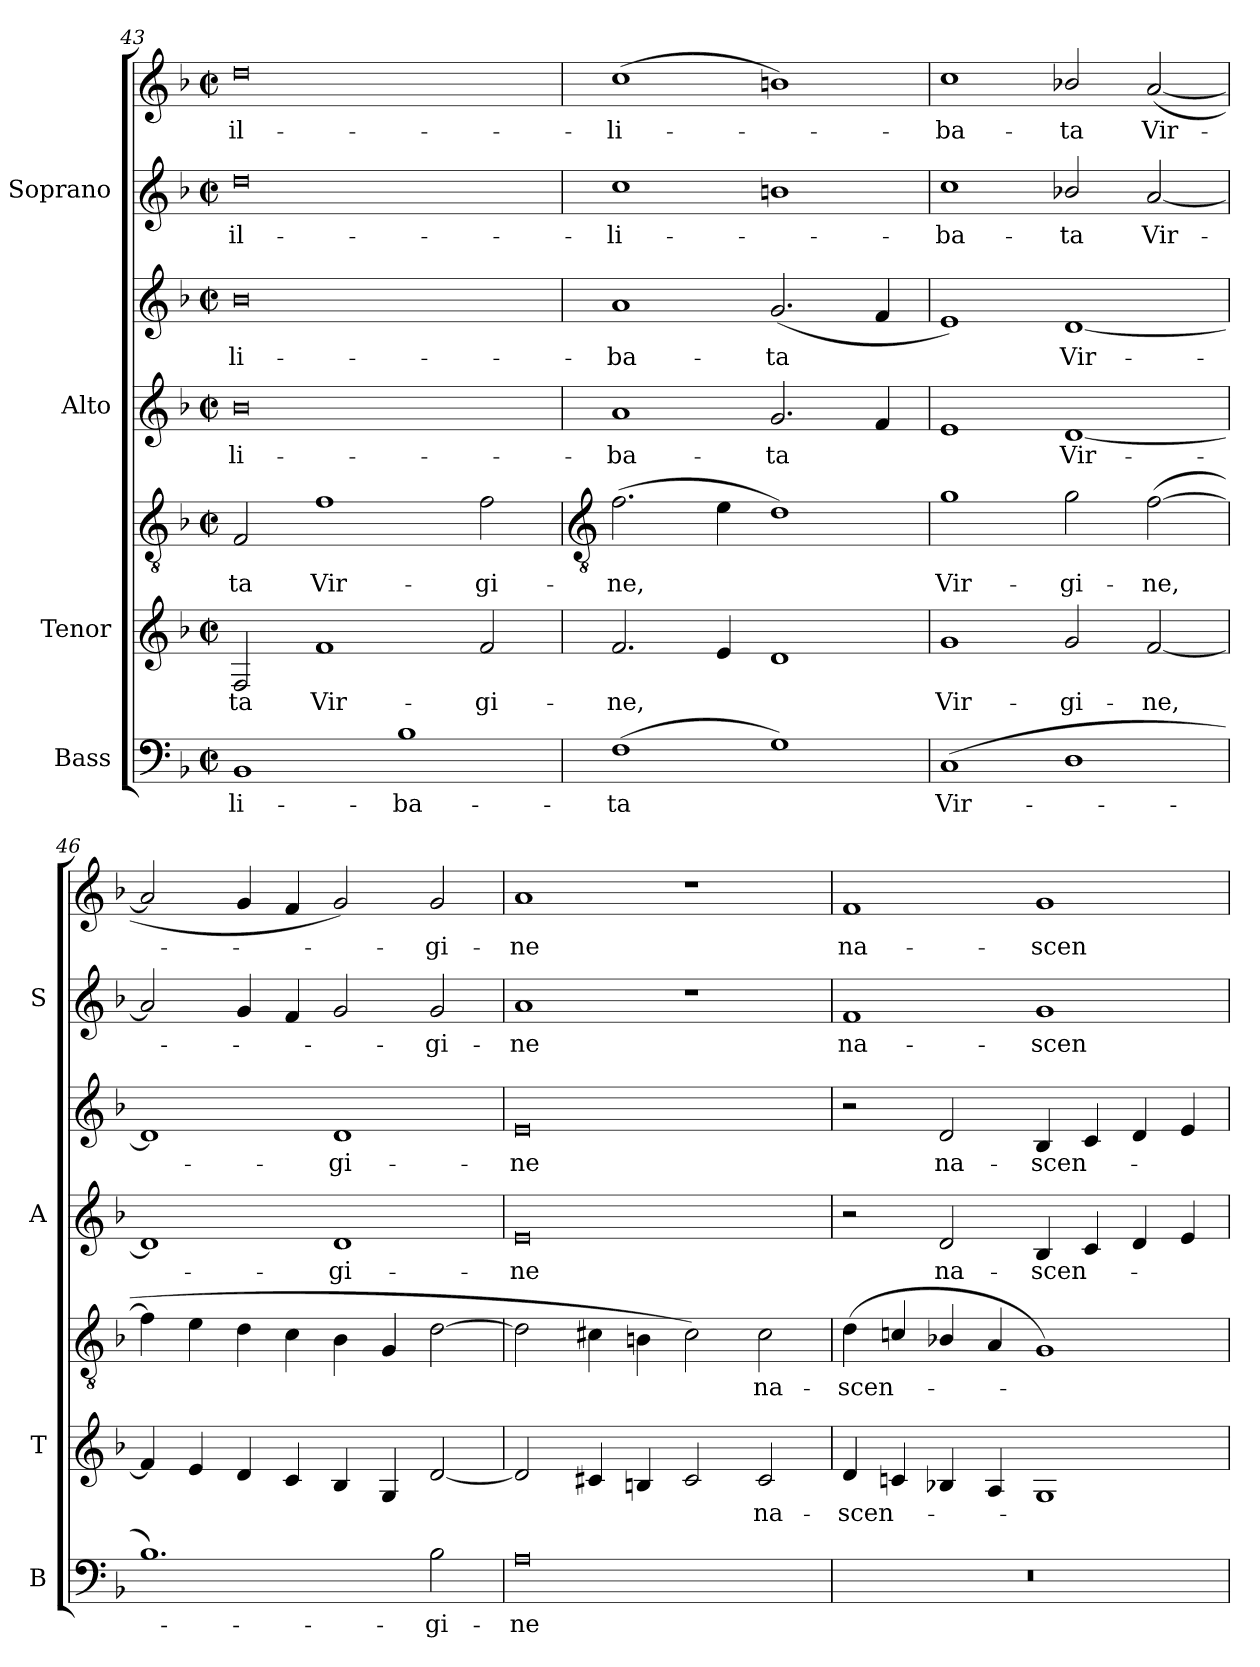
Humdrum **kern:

**kern	**text	**kern	**text	**kern	**text	**kern	**text	**kern	**text	**kern	**text	**kern	**text
*part4	*part4	*part3	*part3	*part3	*part3	*part2	*part2	*part2	*part2	*part1	*part1	*part1	*part1
*staff7	*staff7	*staff6	*staff6	*staff5	*staff5	*staff4	*staff4	*staff3	*staff3	*staff2	*staff2	*staff1	*staff1
*I"Bass	*	*I"Tenor	*	*	*	*I"Alto	*	*	*	*I"Soprano	*	*	*
*I'B	*	*I'T	*	*	*	*I'A	*	*	*	*I'S	*	*	*
*clefF4	*	*	*	*clefGv2	*	*	*	*clefG2	*	*	*	*clefG2	*
*k[b-]	*	*k[b-]	*	*k[b-]	*	*k[b-]	*	*k[b-]	*	*k[b-]	*	*k[b-]	*
*F:	*	*F:	*	*F:	*	*F:	*	*F:	*	*F:	*	*F:	*
*M4/2	*	*M4/2	*	*M4/2	*	*M4/2	*	*M4/2	*	*M4/2	*	*M4/2	*
*met(c|)	*	*met(c|)	*	*met(c|)	*	*met(c|)	*	*met(c|)	*	*met(c|)	*	*met(c|)	*
=43	=43	=43	=43	=43	=43	=43	=43	=43	=43	=43	=43	=43	=43
!	!LO:LY:b	!	!LO:LY:b	!	!LO:LY:b	!	!LO:LY:b	!	!LO:LY:b	!	!LO:LY:b	!	!LO:LY:b
1BB-	-li-	2F	-ta	2F	-ta	0b-	-li-	0b-	-li-	0dd	il-	0dd	il-
!	!	!	!LO:LY:b	!	!LO:LY:b	!	!	!	!	!	!	!	!
.	.	1f	Vir-	1f	Vir-	.	.	.	.	.	.	.	.
!	!LO:LY:b	!	!	!	!	!	!	!	!	!	!	!	!
1B-	-ba-	.	.	.	.	.	.	.	.	.	.	.	.
!	!	!	!LO:LY:b	!	!LO:LY:b	!	!	!	!	!	!	!	!
.	.	2f	-gi-	2f	-gi-	.	.	.	.	.	.	.	.
!!LO:LB:g=z
=44	=44	=44	=44	=44	=44	=44	=44	=44	=44	=44	=44	=44	=44
*	*	*	*	*clefGv2	*	*	*	*	*	*	*	*	*
!	!LO:LY:b	!	!LO:LY:b	!	!LO:LY:b	!	!LO:LY:b	!	!LO:LY:b	!	!LO:LY:b	!	!LO:LY:b
(>1F	-ta	2.f	-ne,	(>2.f	-ne,	1a	-ba-	1a	-ba-	1cc	-li-	(>1cc	-li-
.	.	4e	.	4e	.	.	.	.	.	.	.	.	.
!	!	!	!	!	!	!	!LO:LY:b	!	!LO:LY:b	!	!	!	!
1G)	.	1d	.	1d)	.	2.g	-ta	(<2.g	-ta	1bn	.	1bn)	.
.	.	.	.	.	.	4f	.	4f	.	.	.	.	.
=45	=45	=45	=45	=45	=45	=45	=45	=45	=45	=45	=45	=45	=45
!	!LO:LY:b	!	!LO:LY:b	!	!LO:LY:b	!	!	!	!	!	!LO:LY:b	!	!LO:LY:b
(>1C	Vir-	1g	Vir-	1g	Vir-	1e	.	1e)	.	1cc	ba-	1cc	ba-
!	!	!	!LO:LY:b	!	!LO:LY:b	!	!LO:LY:b	!	!LO:LY:b	!	!LO:LY:b	!	!LO:LY:b
1D	.	2g	-gi-	2g	-gi-	[1d	Vir-	[1d	Vir-	2b-X/	-ta	2b-X/	-ta
!	!	!	!LO:LY:b	!	!LO:LY:b	!	!	!	!	!	!LO:LY:b	!	!LO:LY:b
.	.	[2f	-ne,	(>[2f	-ne,	.	.	.	.	[2a	Vir-	(<[2a	Vir-
=46	=46	=46	=46	=46	=46	=46	=46	=46	=46	=46	=46	=46	=46
1.B-)	.	4f]	.	4f]	.	1d]	.	1d]	.	2a]	.	2a]	.
.	.	4e	.	4e	.	.	.	.	.	.	.	.	.
.	.	4d	.	4d	.	.	.	.	.	4g	.	4g	.
.	.	4c	.	4c	.	.	.	.	.	4f	.	4f	.
!	!	!	!	!	!	!	!LO:LY:b	!	!LO:LY:b	!	!	!	!
.	.	4B-	.	4B-	.	1d	gi-	1d	gi-	2g	.	2g)	.
.	.	4G	.	4G	.	.	.	.	.	.	.	.	.
!	!LO:LY:b	!	!	!	!	!	!	!	!	!	!LO:LY:b	!	!LO:LY:b
2B-	gi-	[2d	.	[2d	.	.	.	.	.	2g	gi-	2g	gi-
=47	=47	=47	=47	=47	=47	=47	=47	=47	=47	=47	=47	=47	=47
!	!LO:LY:b	!	!	!	!	!	!LO:LY:b	!	!LO:LY:b	!	!LO:LY:b	!	!LO:LY:b
0A	-ne	2d]	.	2d]	.	0e	-ne	0e	-ne	1a	-ne	1a	-ne
.	.	4c#X	.	4c#X	.	.	.	.	.	.	.	.	.
.	.	4Bn	.	4Bn	.	.	.	.	.	.	.	.	.
.	.	2c#	.	2c#)	.	.	.	.	.	1r	.	1r	.
!	!	!	!LO:LY:b	!	!LO:LY:b	!	!	!	!	!	!	!	!
.	.	2c#	na-	2c#	na-	.	.	.	.	.	.	.	.
=48	=48	=48	=48	=48	=48	=48	=48	=48	=48	=48	=48	=48	=48
!	!	!	!LO:LY:b	!	!LO:LY:b	!	!	!	!	!	!LO:LY:b	!	!LO:LY:b
0r	.	4d	-scen-	(<4d	-scen-	2r	.	2r	.	1f	na-	1f	na-
.	.	4cn/	.	4cn/	.	.	.	.	.	.	.	.	.
!	!	!	!	!	!	!	!LO:LY:b	!	!LO:LY:b	!	!	!	!
.	.	4B-X/	.	4B-X/	.	2d	na-	2d	na-	.	.	.	.
.	.	4A	.	4A	.	.	.	.	.	.	.	.	.
!	!	!	!	!	!	!	!LO:LY:b	!	!LO:LY:b	!	!LO:LY:b	!	!LO:LY:b
.	.	1G	.	1G)	.	4B-	-scen-	4B-	-scen-	1g	-scen-	1g	-scen-
.	.	.	.	.	.	4c	.	4c	.	.	.	.	.
.	.	.	.	.	.	4d	.	4d	.	.	.	.	.
.	.	.	.	.	.	4e	.	4e	.	.	.	.	.
=	=	=	=	=	=	=	=	=	=	=	=	=	=
*-	*-	*-	*-	*-	*-	*-	*-	*-	*-	*-	*-	*-	*-
